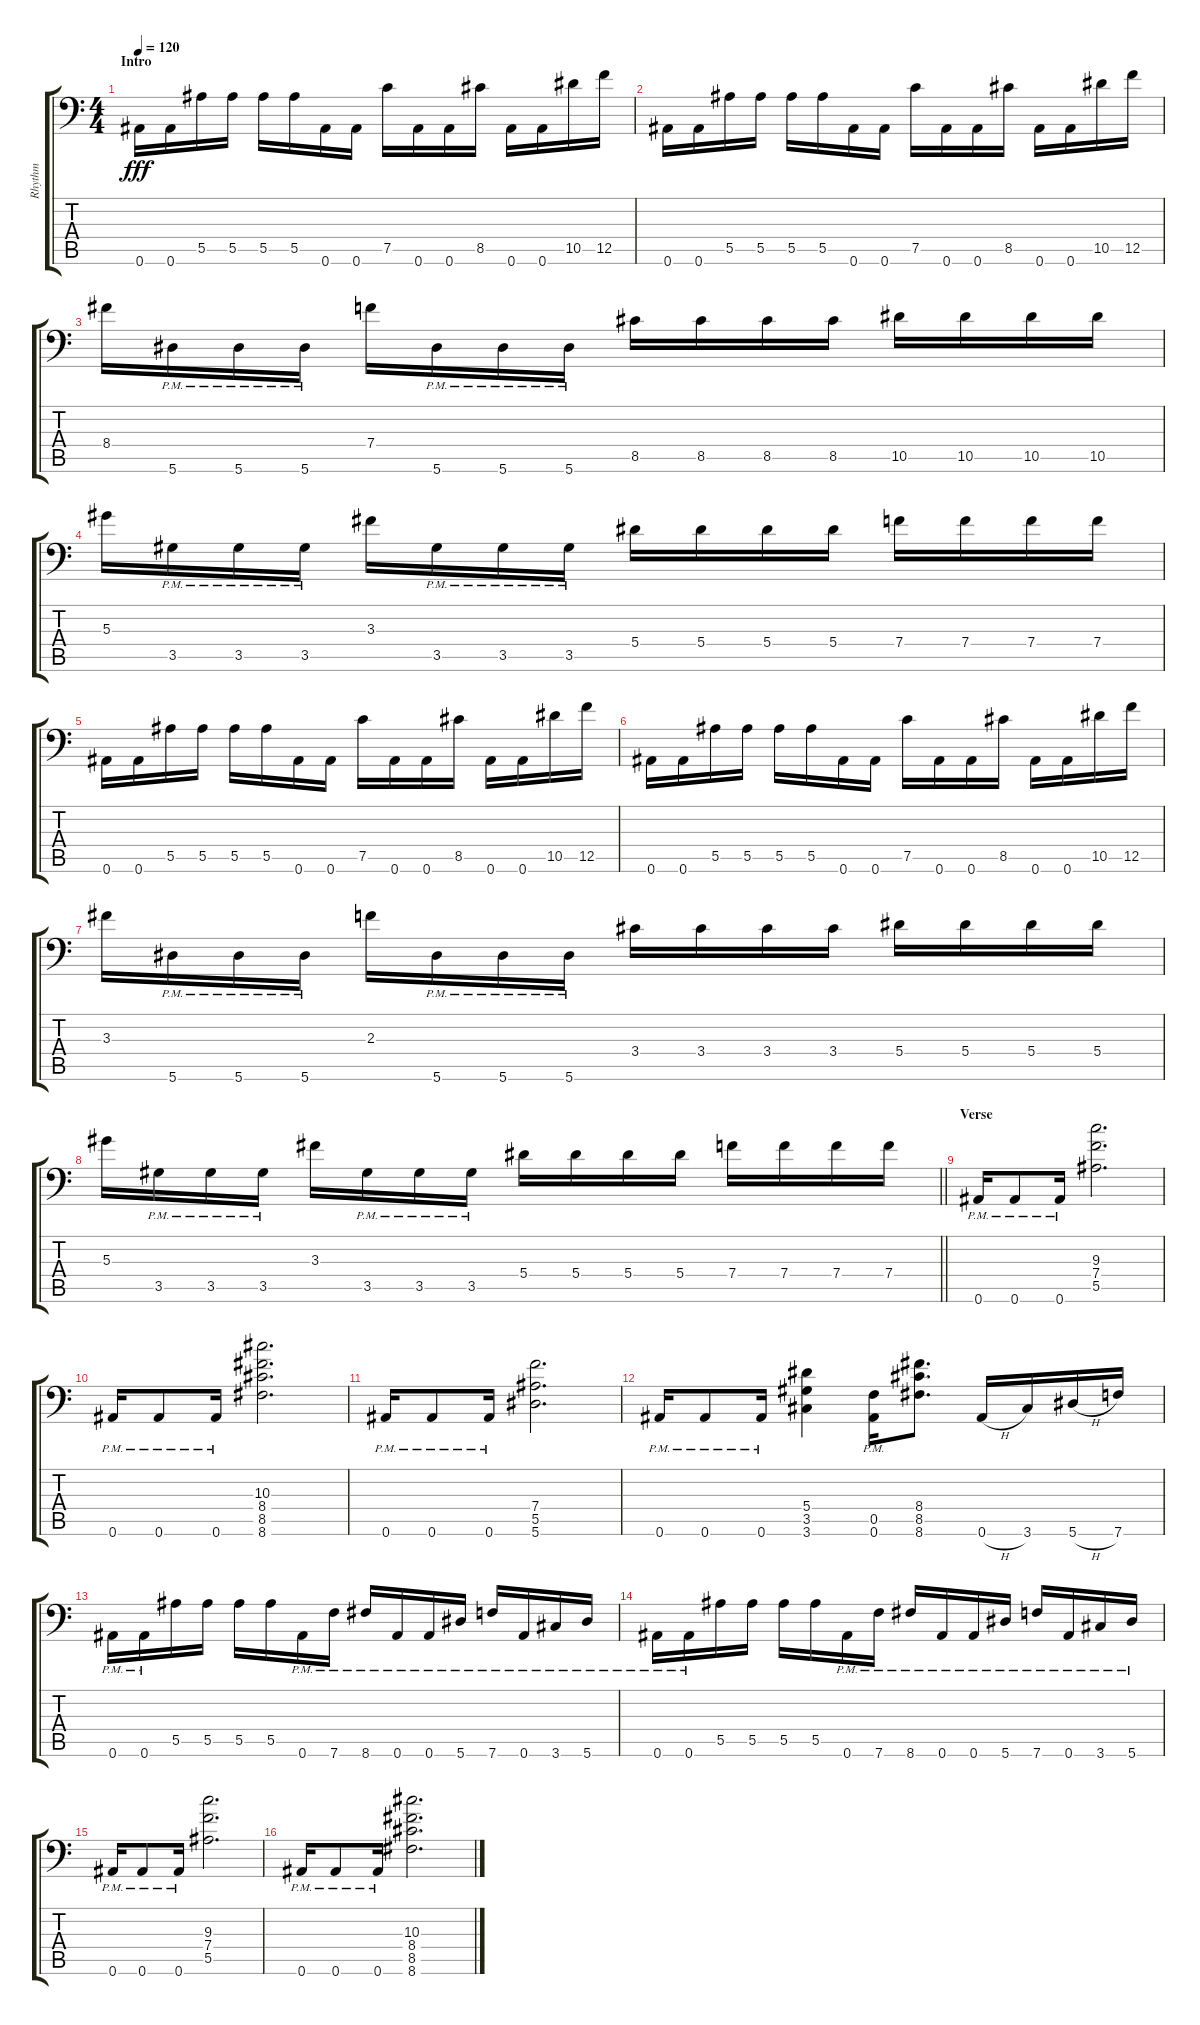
\track ("Rhythm" "Rhythm") {instrument distortionguitar}
\staff {score tabs}
\tuning (C4 G3 Eb3 Bb2 F2 Bb1) {hide}
\ts (4 4)
\section ("" "Intro")
\tempo 120
\clef f4
\ks c
0.6.16{dy fff instrument distortionguitar} 0.6.16 5.5.16 5.5.16 5.5.16 5.5.16 0.6.16 0.6.16 7.5.16 0.6.16 0.6.16 8.5.16 0.6.16 0.6.16 10.5.16 12.5.16 |
0.6.16 0.6.16 5.5.16 5.5.16 5.5.16 5.5.16 0.6.16 0.6.16 7.5.16 0.6.16 0.6.16 8.5.16 0.6.16 0.6.16 10.5.16 12.5.16 |
8.4.16 5.6{pm}.16 5.6{pm}.16 5.6{pm}.16 7.4.16 5.6{pm}.16 5.6{pm}.16 5.6{pm}.16 8.5.16 8.5.16 8.5.16 8.5.16 10.5.16 10.5.16 10.5.16 10.5.16 |
5.3.16 3.5{pm}.16 3.5{pm}.16 3.5{pm}.16 3.3.16 3.5{pm}.16 3.5{pm}.16 3.5{pm}.16 5.4.16 5.4.16 5.4.16 5.4.16 7.4.16 7.4.16 7.4.16 7.4.16 |
0.6.16 0.6.16 5.5.16 5.5.16 5.5.16 5.5.16 0.6.16 0.6.16 7.5.16 0.6.16 0.6.16 8.5.16 0.6.16 0.6.16 10.5.16 12.5.16 |
0.6.16 0.6.16 5.5.16 5.5.16 5.5.16 5.5.16 0.6.16 0.6.16 7.5.16 0.6.16 0.6.16 8.5.16 0.6.16 0.6.16 10.5.16 12.5.16 |
3.3.16 5.6{pm}.16 5.6{pm}.16 5.6{pm}.16 2.3.16 5.6{pm}.16 5.6{pm}.16 5.6{pm}.16 3.4.16 3.4.16 3.4.16 3.4.16 5.4.16 5.4.16 5.4.16 5.4.16 |
\barLineRight lightlight
5.3.16 3.5{pm}.16 3.5{pm}.16 3.5{pm}.16 3.3.16 3.5{pm}.16 3.5{pm}.16 3.5{pm}.16 5.4.16 5.4.16 5.4.16 5.4.16 7.4.16 7.4.16 7.4.16 7.4.16 |
\section ("" "Verse")
0.6{pm}.16 0.6{pm}.8 0.6{pm}.16 (9.3 7.4 5.5).2{d} |
0.6{pm}.16 0.6{pm}.8 0.6{pm}.16 (10.3 8.4 8.5 8.6).2{d} |
0.6{pm}.16 0.6{pm}.8 0.6{pm}.16 (7.4 5.5 5.6).2{d} |
0.6{pm}.16 0.6{pm}.8 0.6{pm}.16 (5.4 3.5 3.6).4 (0.5{pm} 0.6{pm}).16 (8.4 8.5 8.6).8{d} 0.6{h}.16 3.6.16 5.6{h}.16 7.6.16 |
0.6{pm}.16 0.6{pm}.16 5.5.16 5.5.16 5.5.16 5.5.16 0.6{pm}.16 7.6{pm}.16 8.6{pm}.16 0.6{pm}.16 0.6{pm}.16 5.6{pm}.16 7.6{pm}.16 0.6{pm}.16 3.6{pm}.16 5.6{pm}.16 |
0.6{pm}.16 0.6{pm}.16 5.5.16 5.5.16 5.5.16 5.5.16 0.6{pm}.16 7.6{pm}.16 8.6{pm}.16 0.6{pm}.16 0.6{pm}.16 5.6{pm}.16 7.6{pm}.16 0.6{pm}.16 3.6{pm}.16 5.6{pm}.16 |
0.6{pm}.16 0.6{pm}.8 0.6{pm}.16 (9.3 7.4 5.5).2{d} |
0.6{pm}.16 0.6{pm}.8 0.6{pm}.16 (10.3 8.4 8.5 8.6).2{d}
